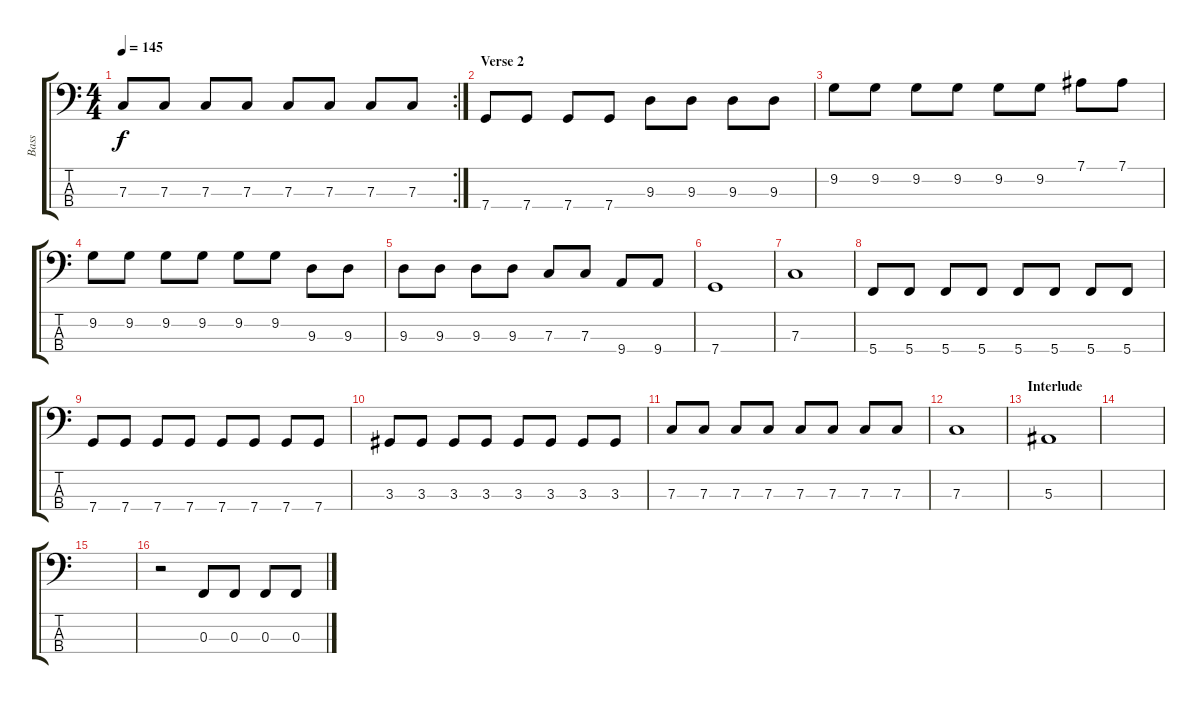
\track ("Bass" "Bass") {instrument electricbassfinger}
\staff {score tabs}
\tuning (Eb2 Bb1 F1 C1) {hide}
\rc 2
\ts (4 4)
\tempo 145
\clef f4
\ks c
7.3.8{dy f} 7.3.8 7.3.8 7.3.8 7.3.8 7.3.8 7.3.8 7.3.8 |
\section ("" "Verse 2")
7.4.8 7.4.8 7.4.8 7.4.8 9.3.8 9.3.8 9.3.8 9.3.8 |
9.2.8 9.2.8 9.2.8 9.2.8 9.2.8 9.2.8 7.1.8 7.1.8 |
9.2.8 9.2.8 9.2.8 9.2.8 9.2.8 9.2.8 9.3.8 9.3.8 |
9.3.8 9.3.8 9.3.8 9.3.8 7.3.8 7.3.8 9.4.8 9.4.8 |
7.4.1 |
7.3.1 |
5.4.8 5.4.8 5.4.8 5.4.8 5.4.8 5.4.8 5.4.8 5.4.8 |
7.4.8 7.4.8 7.4.8 7.4.8 7.4.8 7.4.8 7.4.8 7.4.8 |
3.3.8 3.3.8 3.3.8 3.3.8 3.3.8 3.3.8 3.3.8 3.3.8 |
7.3.8 7.3.8 7.3.8 7.3.8 7.3.8 7.3.8 7.3.8 7.3.8 |
7.3.1 |
\section ("" "Interlude")
5.3.1 |
|
|
r.2 0.3.8 0.3.8 0.3.8 0.3.8
